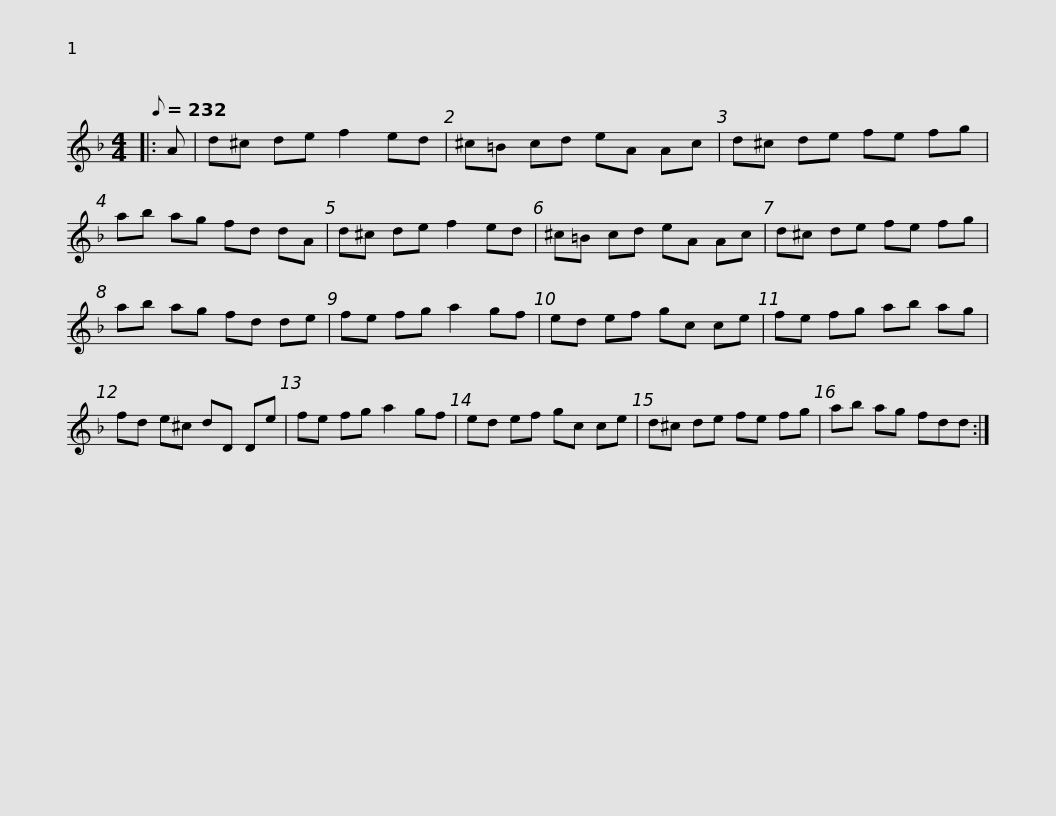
X:1
L:1/8
Q:1/8=232
M:4/4
I:linebreak $
K:Dmin
V:1 treble
V:1
|: A | d^c de f2 ed | ^c=B cd eA Ac | d^c de fe fg | ab ag fd dA | %5
 d^c de f2 ed |$ ^c=B cd eA Ac | d^c de fe fg | ab ag fd de | fe fg a2 gf | %10
 ed ef gc ce |$ fe fg ab ag | fd e^c dD De | fe fg a2 gf | ed ef gc ce | %15
 d^c de fe fg |$ ab ag fdd :| %17
